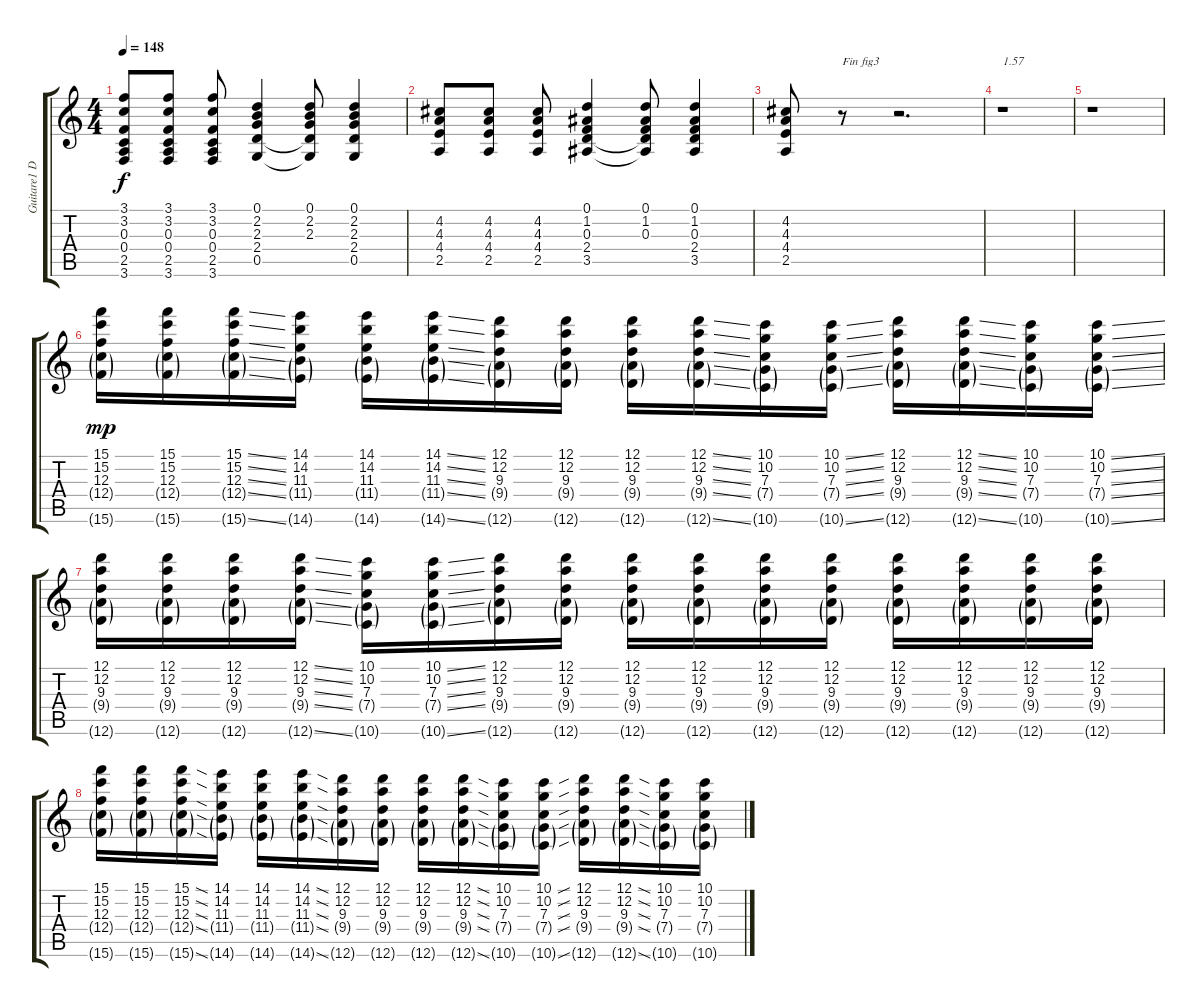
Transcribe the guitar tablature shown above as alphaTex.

\track ("Guitare1 D" "Guitare1 D") {instrument distortionguitar}
\staff {score tabs}
\tuning (D4 A3 F3 C3 G2 D2) {hide}
\ts (4 4)
\tempo 148
\clef g2
\ks c
(3.1 3.2 0.3 0.4 2.5 3.6).8{dy f} (3.1 3.2 0.3 0.4 2.5 3.6).8 (3.1 3.2 0.3 0.4 2.5 3.6).8 (0.1 2.2 2.3 2.4 0.5).4 (0.1 2.2 2.3 2.4{t} 0.5{t}).8 (0.1 2.2 2.3 2.4 0.5).4 |
(4.2 4.3 4.4 2.5).8 (4.2 4.3 4.4 2.5).8 (4.2 4.3 4.4 2.5).8 (0.1 1.2 0.3 2.4 3.5).4 (0.1 1.2 0.3 2.4{t} 3.5{t}).8 (0.1 1.2 0.3 2.4 3.5).4 |
(4.2 4.3 4.4 2.5).8 r.8{txt "Fin fig3"} r.2{d} |
r.1{txt "1.57"} |
r.1 |
(15.1 15.2 12.3 12.4{g} 15.6{g}).16{dy mp} (15.1 15.2 12.3 12.4{g} 15.6{g}).16 (15.1{ss} 15.2{ss} 12.3{ss} 12.4{ss g} 15.6{ss g}).16 (14.1 14.2 11.3 11.4{g} 14.6{g}).16 (14.1 14.2 11.3 11.4{g} 14.6{g}).16 (14.1{ss} 14.2{ss} 11.3{ss} 11.4{ss g} 14.6{ss g}).16 (12.1 12.2 9.3 9.4{g} 12.6{g}).16 (12.1 12.2 9.3 9.4{g} 12.6{g}).16 (12.1 12.2 9.3 9.4{g} 12.6{g}).16 (12.1{ss} 12.2{ss} 9.3{ss} 9.4{ss g} 12.6{ss g}).16 (10.1 10.2 7.3 7.4{g} 10.6{g}).16 (10.1{ss} 10.2{ss} 7.3{ss} 7.4{ss g} 10.6{ss g}).16 (12.1 12.2 9.3 9.4{g} 12.6{g}).16 (12.1{ss} 12.2{ss} 9.3{ss} 9.4{ss g} 12.6{ss g}).16 (10.1 10.2 7.3 7.4{g} 10.6{g}).16 (10.1{ss} 10.2{ss} 7.3{ss} 7.4{ss g} 10.6{ss g}).16 |
(12.1 12.2 9.3 9.4{g} 12.6{g}).16 (12.1 12.2 9.3 9.4{g} 12.6{g}).16 (12.1 12.2 9.3 9.4{g} 12.6{g}).16 (12.1{ss} 12.2{ss} 9.3{ss} 9.4{ss g} 12.6{ss g}).16 (10.1 10.2 7.3 7.4{g} 10.6{g}).16 (10.1{ss} 10.2{ss} 7.3{ss} 7.4{ss g} 10.6{ss g}).16 (12.1 12.2 9.3 9.4{g} 12.6{g}).16 (12.1 12.2 9.3 9.4{g} 12.6{g}).16 (12.1 12.2 9.3 9.4{g} 12.6{g}).16 (12.1 12.2 9.3 9.4{g} 12.6{g}).16 (12.1 12.2 9.3 9.4{g} 12.6{g}).16 (12.1 12.2 9.3 9.4{g} 12.6{g}).16 (12.1 12.2 9.3 9.4{g} 12.6{g}).16 (12.1 12.2 9.3 9.4{g} 12.6{g}).16 (12.1 12.2 9.3 9.4{g} 12.6{g}).16 (12.1 12.2 9.3 9.4{g} 12.6{g}).16 |
(15.1 15.2 12.3 12.4{g} 15.6{g}).16 (15.1 15.2 12.3 12.4{g} 15.6{g}).16 (15.1{ss} 15.2{ss} 12.3{ss} 12.4{ss g} 15.6{ss g}).16 (14.1 14.2 11.3 11.4{g} 14.6{g}).16 (14.1 14.2 11.3 11.4{g} 14.6{g}).16 (14.1{ss} 14.2{ss} 11.3{ss} 11.4{ss g} 14.6{ss g}).16 (12.1 12.2 9.3 9.4{g} 12.6{g}).16 (12.1 12.2 9.3 9.4{g} 12.6{g}).16 (12.1 12.2 9.3 9.4{g} 12.6{g}).16 (12.1{ss} 12.2{ss} 9.3{ss} 9.4{ss g} 12.6{ss g}).16 (10.1 10.2 7.3 7.4{g} 10.6{g}).16 (10.1{ss} 10.2{ss} 7.3{ss} 7.4{ss g} 10.6{ss g}).16 (12.1 12.2 9.3 9.4{g} 12.6{g}).16 (12.1{ss} 12.2{ss} 9.3{ss} 9.4{ss g} 12.6{ss g}).16 (10.1 10.2 7.3 7.4{g} 10.6{g}).16 (10.1{ss} 10.2{ss} 7.3{ss} 7.4{ss g} 10.6{ss g}).16
